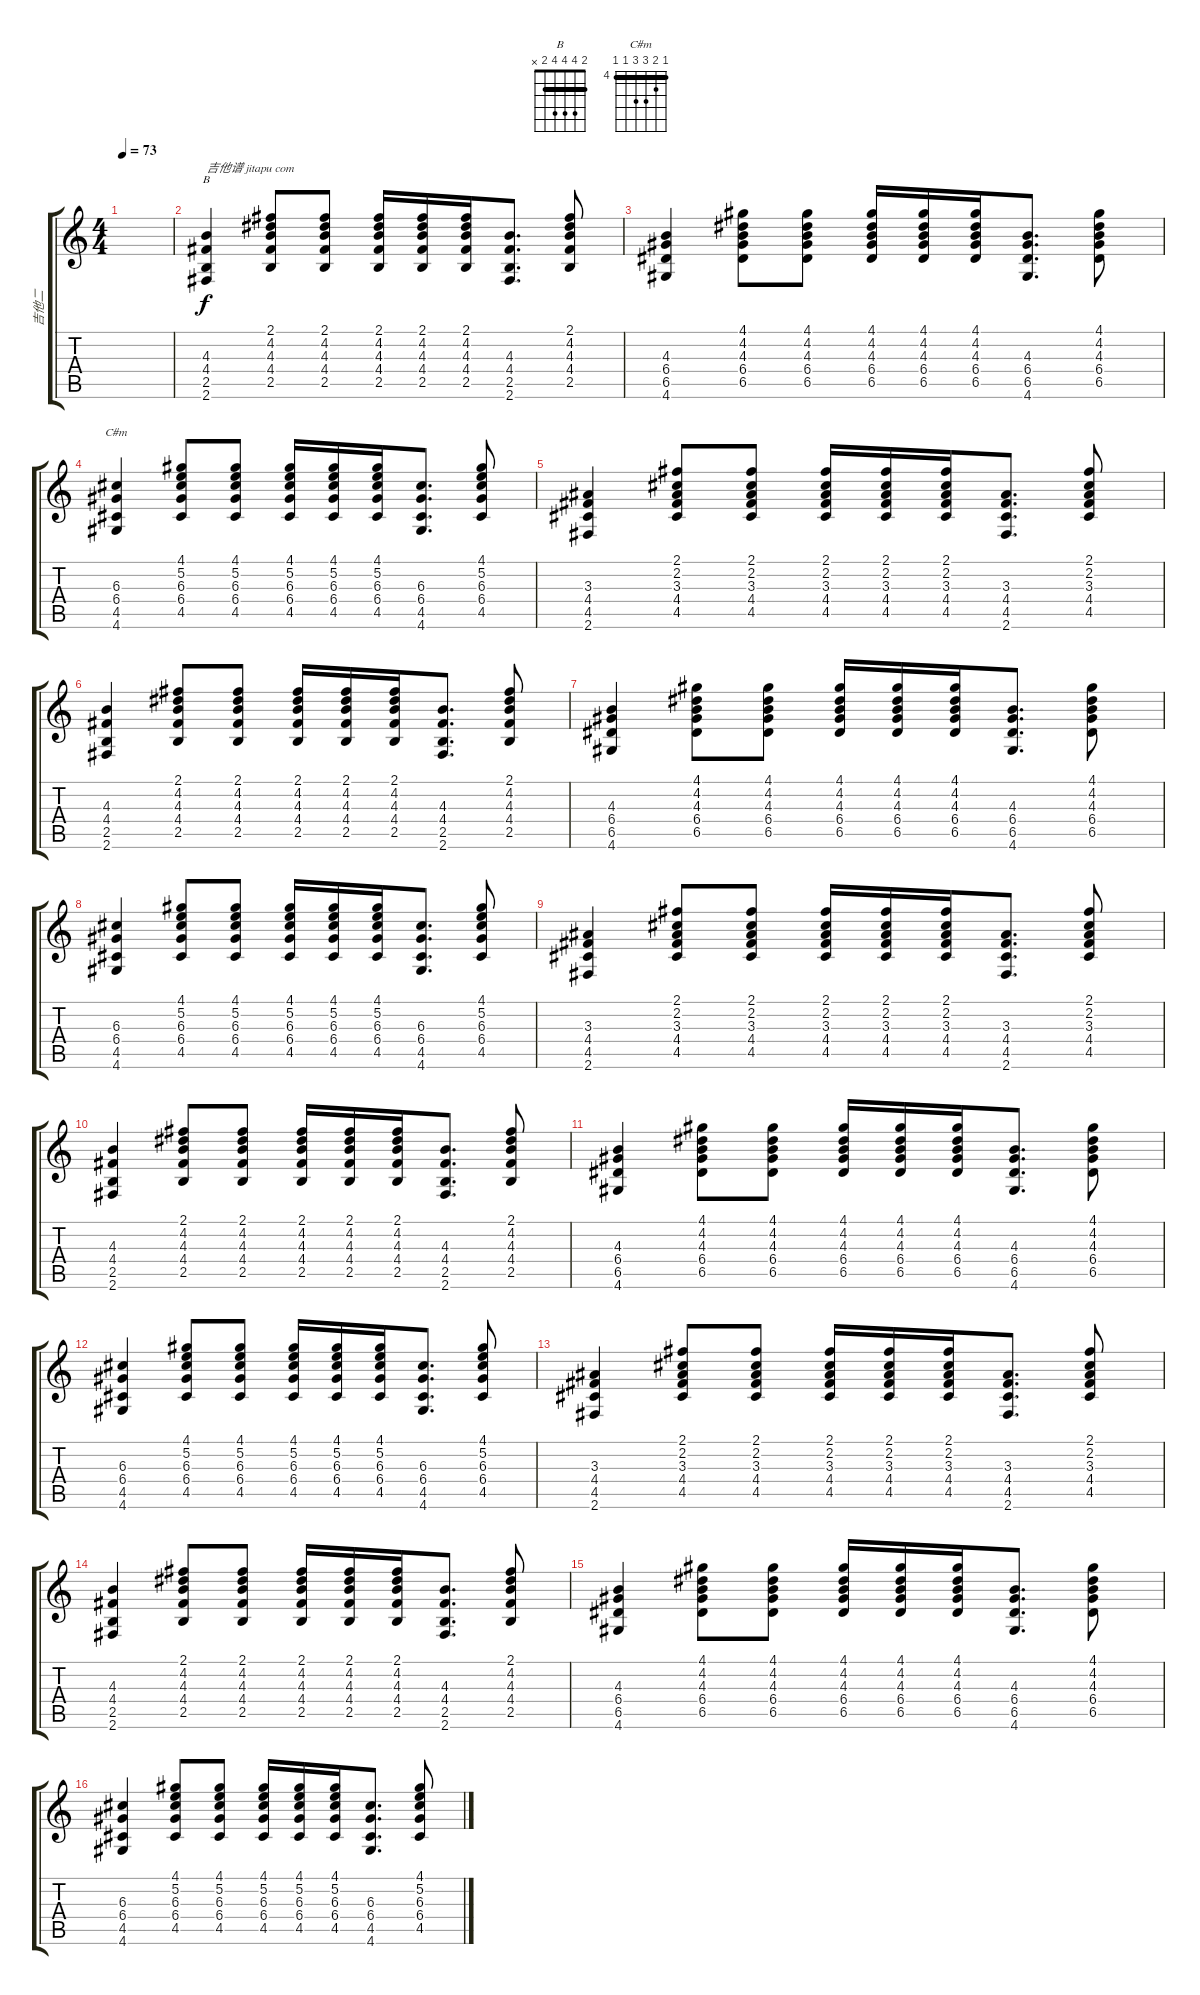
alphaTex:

\track ("吉他二" "吉他二") {instrument acousticguitarsteel}
\staff {score tabs}
\tuning (E4 B3 G3 D3 A2 E2) {hide}
\chord ("B" 2 4 4 4 2 x) {barre 2}
\chord ("C#m" 4 5 6 6 4 4) {firstfret 4 barre 4}
\ts (4 4)
\tempo 73
\clef g2
\ks c
|
(4.3 4.4 2.5 2.6).4{ch "B" txt "吉他谱 jitapu com"} (2.1 4.2 4.3 4.4 2.5).8 (2.1 4.2 4.3 4.4 2.5).8 (2.1 4.2 4.3 4.4 2.5).16 (2.1 4.2 4.3 4.4 2.5).16 (2.1 4.2 4.3 4.4 2.5).16 (4.3 4.4 2.5 2.6).8{d} (2.1 4.2 4.3 4.4 2.5).8 |
(4.3 6.4 6.5 4.6).4 (4.1 4.2 4.3 6.4 6.5).8 (4.1 4.2 4.3 6.4 6.5).8 (4.1 4.2 4.3 6.4 6.5).16 (4.1 4.2 4.3 6.4 6.5).16 (4.1 4.2 4.3 6.4 6.5).16 (4.3 6.4 6.5 4.6).8{d} (4.1 4.2 4.3 6.4 6.5).8 |
(6.3 6.4 4.5 4.6).4{ch "C#m"} (4.1 5.2 6.3 6.4 4.5).8 (4.1 5.2 6.3 6.4 4.5).8 (4.1 5.2 6.3 6.4 4.5).16 (4.1 5.2 6.3 6.4 4.5).16 (4.1 5.2 6.3 6.4 4.5).16 (6.3 6.4 4.5 4.6).8{d} (4.1 5.2 6.3 6.4 4.5).8 |
(3.3 4.4 4.5 2.6).4 (2.1 2.2 3.3 4.4 4.5).8 (2.1 2.2 3.3 4.4 4.5).8 (2.1 2.2 3.3 4.4 4.5).16 (2.1 2.2 3.3 4.4 4.5).16 (2.1 2.2 3.3 4.4 4.5).16 (3.3 4.4 4.5 2.6).8{d} (2.1 2.2 3.3 4.4 4.5).8 |
(4.3 4.4 2.5 2.6).4 (2.1 4.2 4.3 4.4 2.5).8 (2.1 4.2 4.3 4.4 2.5).8 (2.1 4.2 4.3 4.4 2.5).16 (2.1 4.2 4.3 4.4 2.5).16 (2.1 4.2 4.3 4.4 2.5).16 (4.3 4.4 2.5 2.6).8{d} (2.1 4.2 4.3 4.4 2.5).8 |
(4.3 6.4 6.5 4.6).4 (4.1 4.2 4.3 6.4 6.5).8 (4.1 4.2 4.3 6.4 6.5).8 (4.1 4.2 4.3 6.4 6.5).16 (4.1 4.2 4.3 6.4 6.5).16 (4.1 4.2 4.3 6.4 6.5).16 (4.3 6.4 6.5 4.6).8{d} (4.1 4.2 4.3 6.4 6.5).8 |
(6.3 6.4 4.5 4.6).4 (4.1 5.2 6.3 6.4 4.5).8 (4.1 5.2 6.3 6.4 4.5).8 (4.1 5.2 6.3 6.4 4.5).16 (4.1 5.2 6.3 6.4 4.5).16 (4.1 5.2 6.3 6.4 4.5).16 (6.3 6.4 4.5 4.6).8{d} (4.1 5.2 6.3 6.4 4.5).8 |
(3.3 4.4 4.5 2.6).4 (2.1 2.2 3.3 4.4 4.5).8 (2.1 2.2 3.3 4.4 4.5).8 (2.1 2.2 3.3 4.4 4.5).16 (2.1 2.2 3.3 4.4 4.5).16 (2.1 2.2 3.3 4.4 4.5).16 (3.3 4.4 4.5 2.6).8{d} (2.1 2.2 3.3 4.4 4.5).8 |
(4.3 4.4 2.5 2.6).4 (2.1 4.2 4.3 4.4 2.5).8 (2.1 4.2 4.3 4.4 2.5).8 (2.1 4.2 4.3 4.4 2.5).16 (2.1 4.2 4.3 4.4 2.5).16 (2.1 4.2 4.3 4.4 2.5).16 (4.3 4.4 2.5 2.6).8{d} (2.1 4.2 4.3 4.4 2.5).8 |
(4.3 6.4 6.5 4.6).4 (4.1 4.2 4.3 6.4 6.5).8 (4.1 4.2 4.3 6.4 6.5).8 (4.1 4.2 4.3 6.4 6.5).16 (4.1 4.2 4.3 6.4 6.5).16 (4.1 4.2 4.3 6.4 6.5).16 (4.3 6.4 6.5 4.6).8{d} (4.1 4.2 4.3 6.4 6.5).8 |
(6.3 6.4 4.5 4.6).4 (4.1 5.2 6.3 6.4 4.5).8 (4.1 5.2 6.3 6.4 4.5).8 (4.1 5.2 6.3 6.4 4.5).16 (4.1 5.2 6.3 6.4 4.5).16 (4.1 5.2 6.3 6.4 4.5).16 (6.3 6.4 4.5 4.6).8{d} (4.1 5.2 6.3 6.4 4.5).8 |
(3.3 4.4 4.5 2.6).4 (2.1 2.2 3.3 4.4 4.5).8 (2.1 2.2 3.3 4.4 4.5).8 (2.1 2.2 3.3 4.4 4.5).16 (2.1 2.2 3.3 4.4 4.5).16 (2.1 2.2 3.3 4.4 4.5).16 (3.3 4.4 4.5 2.6).8{d} (2.1 2.2 3.3 4.4 4.5).8 |
(4.3 4.4 2.5 2.6).4 (2.1 4.2 4.3 4.4 2.5).8 (2.1 4.2 4.3 4.4 2.5).8 (2.1 4.2 4.3 4.4 2.5).16 (2.1 4.2 4.3 4.4 2.5).16 (2.1 4.2 4.3 4.4 2.5).16 (4.3 4.4 2.5 2.6).8{d} (2.1 4.2 4.3 4.4 2.5).8 |
(4.3 6.4 6.5 4.6).4 (4.1 4.2 4.3 6.4 6.5).8 (4.1 4.2 4.3 6.4 6.5).8 (4.1 4.2 4.3 6.4 6.5).16 (4.1 4.2 4.3 6.4 6.5).16 (4.1 4.2 4.3 6.4 6.5).16 (4.3 6.4 6.5 4.6).8{d} (4.1 4.2 4.3 6.4 6.5).8 |
(6.3 6.4 4.5 4.6).4 (4.1 5.2 6.3 6.4 4.5).8 (4.1 5.2 6.3 6.4 4.5).8 (4.1 5.2 6.3 6.4 4.5).16 (4.1 5.2 6.3 6.4 4.5).16 (4.1 5.2 6.3 6.4 4.5).16 (6.3 6.4 4.5 4.6).8{d} (4.1 5.2 6.3 6.4 4.5).8
